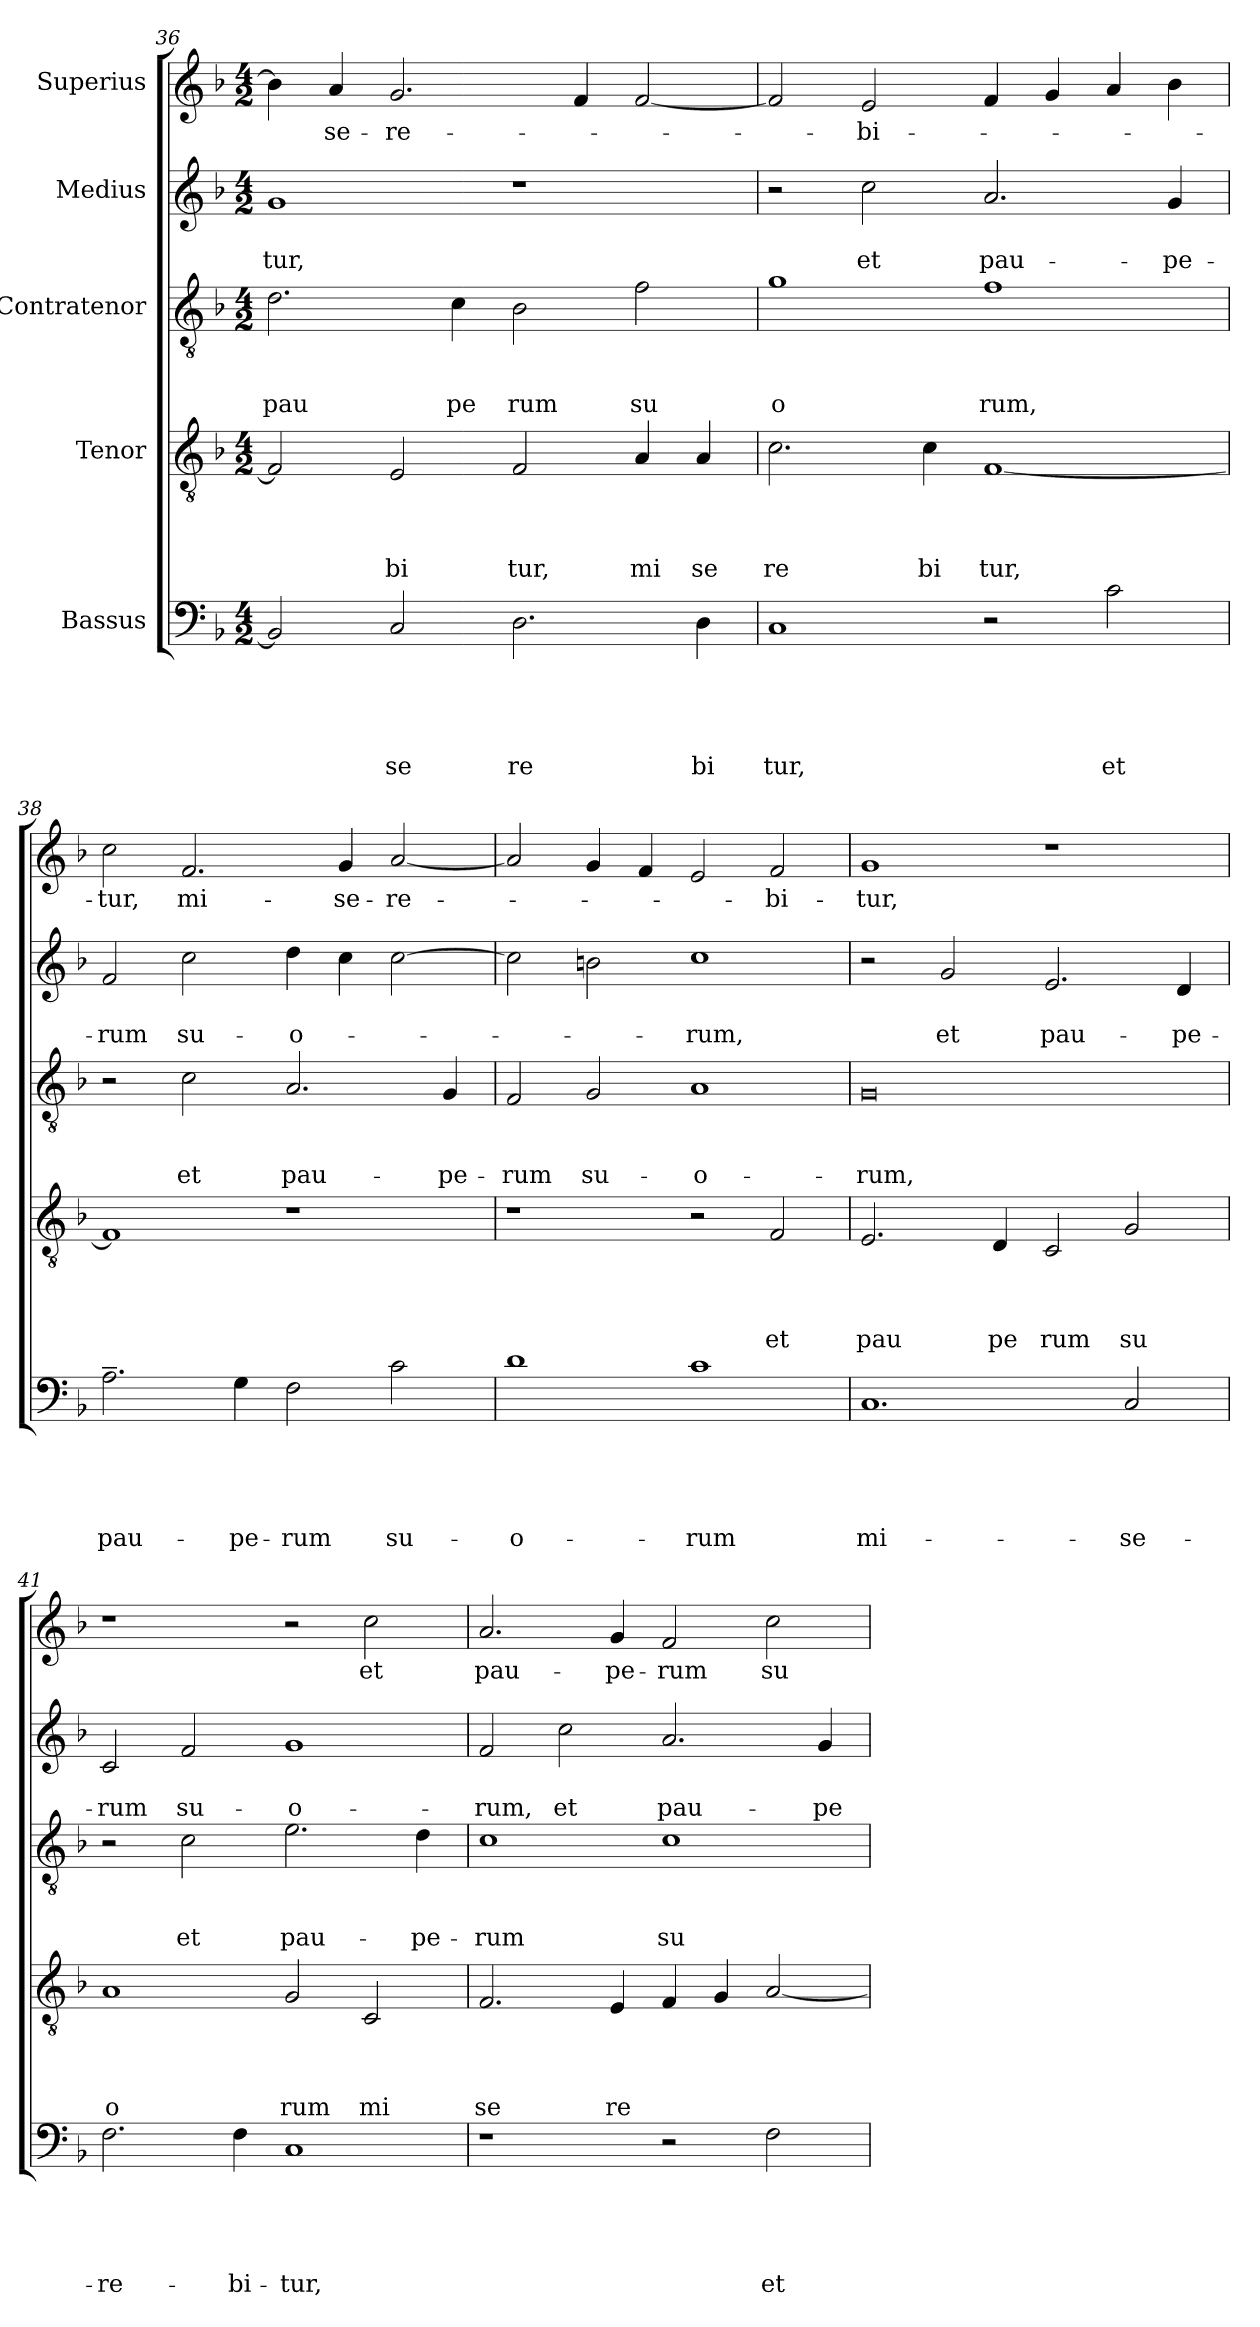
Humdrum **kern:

**kern	**text	**text	**text	**text	**text	**kern	**text	**text	**text	**text	**kern	**text	**text	**text	**kern	**text	**text	**kern	**text
*part5	*part5	*part5	*part5	*part5	*part5	*part4	*part4	*part4	*part4	*part4	*part3	*part3	*part3	*part3	*part2	*part2	*part2	*part1	*part1
*staff5	*staff5	*staff5	*staff5	*staff5	*staff5	*staff4	*staff4	*staff4	*staff4	*staff4	*staff3	*staff3	*staff3	*staff3	*staff2	*staff2	*staff2	*staff1	*staff1
*I"Bassus	*	*	*	*	*	*I"Tenor	*	*	*	*	*I"Contratenor	*	*	*	*I"Medius	*	*	*I"Superius	*
*clefF4	*	*	*	*	*	*clefGv2	*	*	*	*	*clefGv2	*	*	*	*clefG2	*	*	*clefG2	*
*k[b-]	*	*	*	*	*	*k[b-]	*	*	*	*	*k[b-]	*	*	*	*k[b-]	*	*	*k[b-]	*
*F:	*	*	*	*	*	*F:	*	*	*	*	*F:	*	*	*	*F:	*	*	*F:	*
*M4/2	*	*	*	*	*	*M4/2	*	*	*	*	*M4/2	*	*	*	*M4/2	*	*	*M4/2	*
=36	=36	=36	=36	=36	=36	=36	=36	=36	=36	=36	=36	=36	=36	=36	=36	=36	=36	=36	=36
!	!	!	!	!	!	!	!	!	!	!	!	!	!	!LO:LY:b	!	!	!LO:LY:b	!	!
2BB-/]	.	.	.	.	.	2F/]	.	.	.	.	2.d\	.	.	pau	1g	.	-tur,	4b-\]	.
!	!	!	!	!	!	!	!	!	!	!	!	!	!	!	!	!	!	!	!LO:LY:b
.	.	.	.	.	.	.	.	.	.	.	.	.	.	.	.	.	.	4a/	-se-
!	!	!	!	!	!LO:LY:b	!	!	!	!	!LO:LY:b	!	!	!	!	!	!	!	!	!LO:LY:b
2C/	.	.	.	.	se	2E/	.	.	.	bi	.	.	.	.	.	.	.	2.g/	-re-
!	!	!	!	!	!	!	!	!	!	!	!	!	!	!LO:LY:b	!	!	!	!	!
.	.	.	.	.	.	.	.	.	.	.	4c\	.	.	pe	.	.	.	.	.
!	!	!	!	!	!LO:LY:b	!	!	!	!	!LO:LY:b	!	!	!	!LO:LY:b	!	!	!	!	!
2.D\	.	.	.	.	re	2F/	.	.	.	tur,	2B-\	.	.	rum	1r	.	.	.	.
.	.	.	.	.	.	.	.	.	.	.	.	.	.	.	.	.	.	4f/	.
!	!	!	!	!	!	!	!	!	!	!LO:LY:b	!	!	!	!LO:LY:b	!	!	!	!	!
.	.	.	.	.	.	4A/	.	.	.	mi	2f\	.	.	su	.	.	.	[<2f/	.
!	!	!	!	!	!LO:LY:b	!	!	!	!	!LO:LY:b	!	!	!	!	!	!	!	!	!
4D\	.	.	.	.	bi	4A/	.	.	.	se	.	.	.	.	.	.	.	.	.
=37	=37	=37	=37	=37	=37	=37	=37	=37	=37	=37	=37	=37	=37	=37	=37	=37	=37	=37	=37
!	!	!	!	!	!LO:LY:b	!	!	!	!	!LO:LY:b	!	!	!	!LO:LY:b	!	!	!	!	!
1C	.	.	.	.	tur,	2.c\	.	.	.	re	1g	.	.	o	2r	.	.	2f/]	.
!	!	!	!	!	!	!	!	!	!	!	!	!	!	!	!	!	!LO:LY:b	!	!LO:LY:b
.	.	.	.	.	.	.	.	.	.	.	.	.	.	.	2cc\	.	et	2e/	-bi-
!	!	!	!	!	!	!	!	!	!	!LO:LY:b	!	!	!	!	!	!	!	!	!
.	.	.	.	.	.	4c\	.	.	.	bi	.	.	.	.	.	.	.	.	.
!	!	!	!	!	!	!	!	!	!	!LO:LY:b	!	!	!	!LO:LY:b	!	!	!LO:LY:b	!	!
2r	.	.	.	.	.	[>1F	.	.	.	tur,	1f	.	.	rum,	2.a/	.	pau-	4f/	.
.	.	.	.	.	.	.	.	.	.	.	.	.	.	.	.	.	.	4g/	.
!	!	!	!	!	!LO:LY:b	!	!	!	!	!	!	!	!	!	!	!	!	!	!
2c\	.	.	.	.	et	.	.	.	.	.	.	.	.	.	.	.	.	4a/	.
!	!	!	!	!	!	!	!	!	!	!	!	!	!	!	!	!	!LO:LY:b	!	!
.	.	.	.	.	.	.	.	.	.	.	.	.	.	.	4g/	.	-pe-	4b-\	.
!!LO:PB:g=z
=38	=38	=38	=38	=38	=38	=38	=38	=38	=38	=38	=38	=38	=38	=38	=38	=38	=38	=38	=38
!	!	!	!	!	!LO:LY:b	!	!	!	!	!	!	!	!	!	!	!	!LO:LY:b	!	!LO:LY:b
2.A~>\	.	.	.	.	pau-	1F]	.	.	.	.	2r	.	.	.	2f/	.	-rum	2cc\	-tur,
!	!	!	!	!	!	!	!	!	!	!	!	!	!	!LO:LY:b	!	!	!LO:LY:b	!	!LO:LY:b
.	.	.	.	.	.	.	.	.	.	.	2c\	.	.	et	2cc\	.	su-	2.f/	mi-
!	!	!	!	!	!LO:LY:b	!	!	!	!	!	!	!	!	!	!	!	!	!	!
4G\	.	.	.	.	-pe-	.	.	.	.	.	.	.	.	.	.	.	.	.	.
!	!	!	!	!	!LO:LY:b	!	!	!	!	!	!	!	!	!LO:LY:b	!	!	!LO:LY:b	!	!
2F\	.	.	.	.	-rum	1r	.	.	.	.	2.A/	.	.	pau-	4dd\	.	-o-	.	.
!	!	!	!	!	!	!	!	!	!	!	!	!	!	!	!	!	!	!	!LO:LY:b
.	.	.	.	.	.	.	.	.	.	.	.	.	.	.	4cc\	.	.	4g/	-se-
!	!	!	!	!	!LO:LY:b	!	!	!	!	!	!	!	!	!	!	!	!	!	!LO:LY:b
2c\	.	.	.	.	su-	.	.	.	.	.	.	.	.	.	[>2cc\	.	.	[<2a/	-re-
!	!	!	!	!	!	!	!	!	!	!	!	!	!	!LO:LY:b	!	!	!	!	!
.	.	.	.	.	.	.	.	.	.	.	4G/	.	.	-pe-	.	.	.	.	.
=39	=39	=39	=39	=39	=39	=39	=39	=39	=39	=39	=39	=39	=39	=39	=39	=39	=39	=39	=39
!	!	!	!	!	!LO:LY:b	!	!	!	!	!	!	!	!	!LO:LY:b	!	!	!	!	!
1d	.	.	.	.	-o-	1r	.	.	.	.	2F/	.	.	-rum	2cc\]	.	.	2a/]	.
!	!	!	!	!	!	!	!	!	!	!	!	!	!	!LO:LY:b	!	!	!	!	!
.	.	.	.	.	.	.	.	.	.	.	2G/	.	.	su-	2bn\	.	.	4g/	.
.	.	.	.	.	.	.	.	.	.	.	.	.	.	.	.	.	.	4f/	.
!	!	!	!	!	!LO:LY:b	!	!	!	!	!	!	!	!	!LO:LY:b	!	!	!LO:LY:b	!	!
1c	.	.	.	.	-rum	2r	.	.	.	.	1A	.	.	-o-	1cc	.	-rum,	2e/	.
!	!	!	!	!	!	!	!	!	!	!LO:LY:b	!	!	!	!	!	!	!	!	!LO:LY:b
.	.	.	.	.	.	2F/	.	.	.	et	.	.	.	.	.	.	.	2f/	-bi-
=40	=40	=40	=40	=40	=40	=40	=40	=40	=40	=40	=40	=40	=40	=40	=40	=40	=40	=40	=40
!	!	!	!	!	!LO:LY:b	!	!	!	!	!LO:LY:b	!	!	!	!LO:LY:b	!	!	!	!	!LO:LY:b
1.C	.	.	.	.	mi-	2.E/	.	.	.	pau	0G	.	.	-rum,	2r	.	.	1g	-tur,
!	!	!	!	!	!	!	!	!	!	!	!	!	!	!	!	!	!LO:LY:b	!	!
.	.	.	.	.	.	.	.	.	.	.	.	.	.	.	2g/	.	et	.	.
!	!	!	!	!	!	!	!	!	!	!LO:LY:b	!	!	!	!	!	!	!	!	!
.	.	.	.	.	.	4D/	.	.	.	pe	.	.	.	.	.	.	.	.	.
!	!	!	!	!	!	!	!	!	!	!LO:LY:b	!	!	!	!	!	!	!LO:LY:b	!	!
.	.	.	.	.	.	2C/	.	.	.	rum	.	.	.	.	2.e/	.	pau-	1r	.
!	!	!	!	!	!LO:LY:b	!	!	!	!	!LO:LY:b	!	!	!	!	!	!	!	!	!
2C/	.	.	.	.	-se-	2G/	.	.	.	su	.	.	.	.	.	.	.	.	.
!	!	!	!	!	!	!	!	!	!	!	!	!	!	!	!	!	!LO:LY:b	!	!
.	.	.	.	.	.	.	.	.	.	.	.	.	.	.	4d/	.	-pe-	.	.
=41	=41	=41	=41	=41	=41	=41	=41	=41	=41	=41	=41	=41	=41	=41	=41	=41	=41	=41	=41
!	!	!	!	!	!LO:LY:b	!	!	!	!	!LO:LY:b	!	!	!	!	!	!	!LO:LY:b	!	!
2.F\	.	.	.	.	-re-	1A	.	.	.	o	2r	.	.	.	2c/	.	-rum	1r	.
!	!	!	!	!	!	!	!	!	!	!	!	!	!	!LO:LY:b	!	!	!LO:LY:b	!	!
.	.	.	.	.	.	.	.	.	.	.	2c\	.	.	et	2f/	.	su-	.	.
!	!	!	!	!	!LO:LY:b	!	!	!	!	!	!	!	!	!	!	!	!	!	!
4F\	.	.	.	.	-bi-	.	.	.	.	.	.	.	.	.	.	.	.	.	.
!	!	!	!	!	!LO:LY:b	!	!	!	!	!LO:LY:b	!	!	!	!LO:LY:b	!	!	!LO:LY:b	!	!
1C	.	.	.	.	-tur,	2G/	.	.	.	rum	2.e\	.	.	pau-	1g	.	-o-	2r	.
!	!	!	!	!	!	!	!	!	!	!LO:LY:b	!	!	!	!	!	!	!	!	!LO:LY:b
.	.	.	.	.	.	2C/	.	.	.	mi	.	.	.	.	.	.	.	2cc\	et
!	!	!	!	!	!	!	!	!	!	!	!	!	!	!LO:LY:b	!	!	!	!	!
.	.	.	.	.	.	.	.	.	.	.	4d\	.	.	-pe-	.	.	.	.	.
=42	=42	=42	=42	=42	=42	=42	=42	=42	=42	=42	=42	=42	=42	=42	=42	=42	=42	=42	=42
!	!	!	!	!	!	!	!	!	!	!LO:LY:b	!	!	!	!LO:LY:b	!	!	!LO:LY:b	!	!LO:LY:b
1r	.	.	.	.	.	2.F/	.	.	.	se	1c	.	.	-rum	2f/	.	-rum,	2.a/	pau-
!	!	!	!	!	!	!	!	!	!	!	!	!	!	!	!	!	!LO:LY:b	!	!
.	.	.	.	.	.	.	.	.	.	.	.	.	.	.	2cc\	.	et	.	.
!	!	!	!	!	!	!	!	!	!	!LO:LY:b	!	!	!	!	!	!	!	!	!LO:LY:b
.	.	.	.	.	.	4E/	.	.	.	re	.	.	.	.	.	.	.	4g/	-pe-
!	!	!	!	!	!	!	!	!	!	!	!	!	!	!LO:LY:b	!	!	!LO:LY:b	!	!LO:LY:b
2r	.	.	.	.	.	4F/	.	.	.	.	1c	.	.	su-	2.a/	.	pau-	2f/	-rum
.	.	.	.	.	.	4G/	.	.	.	.	.	.	.	.	.	.	.	.	.
!	!	!	!	!	!LO:LY:b	!	!	!	!	!	!	!	!	!	!	!	!	!	!LO:LY:b
2F\	.	.	.	.	et	[<2A/	.	.	.	.	.	.	.	.	.	.	.	2cc\	su-
!	!	!	!	!	!	!	!	!	!	!	!	!	!	!	!	!	!LO:LY:b	!	!
.	.	.	.	.	.	.	.	.	.	.	.	.	.	.	4g/	.	-pe-	.	.
=	=	=	=	=	=	=	=	=	=	=	=	=	=	=	=	=	=	=	=
*-	*-	*-	*-	*-	*-	*-	*-	*-	*-	*-	*-	*-	*-	*-	*-	*-	*-	*-	*-
